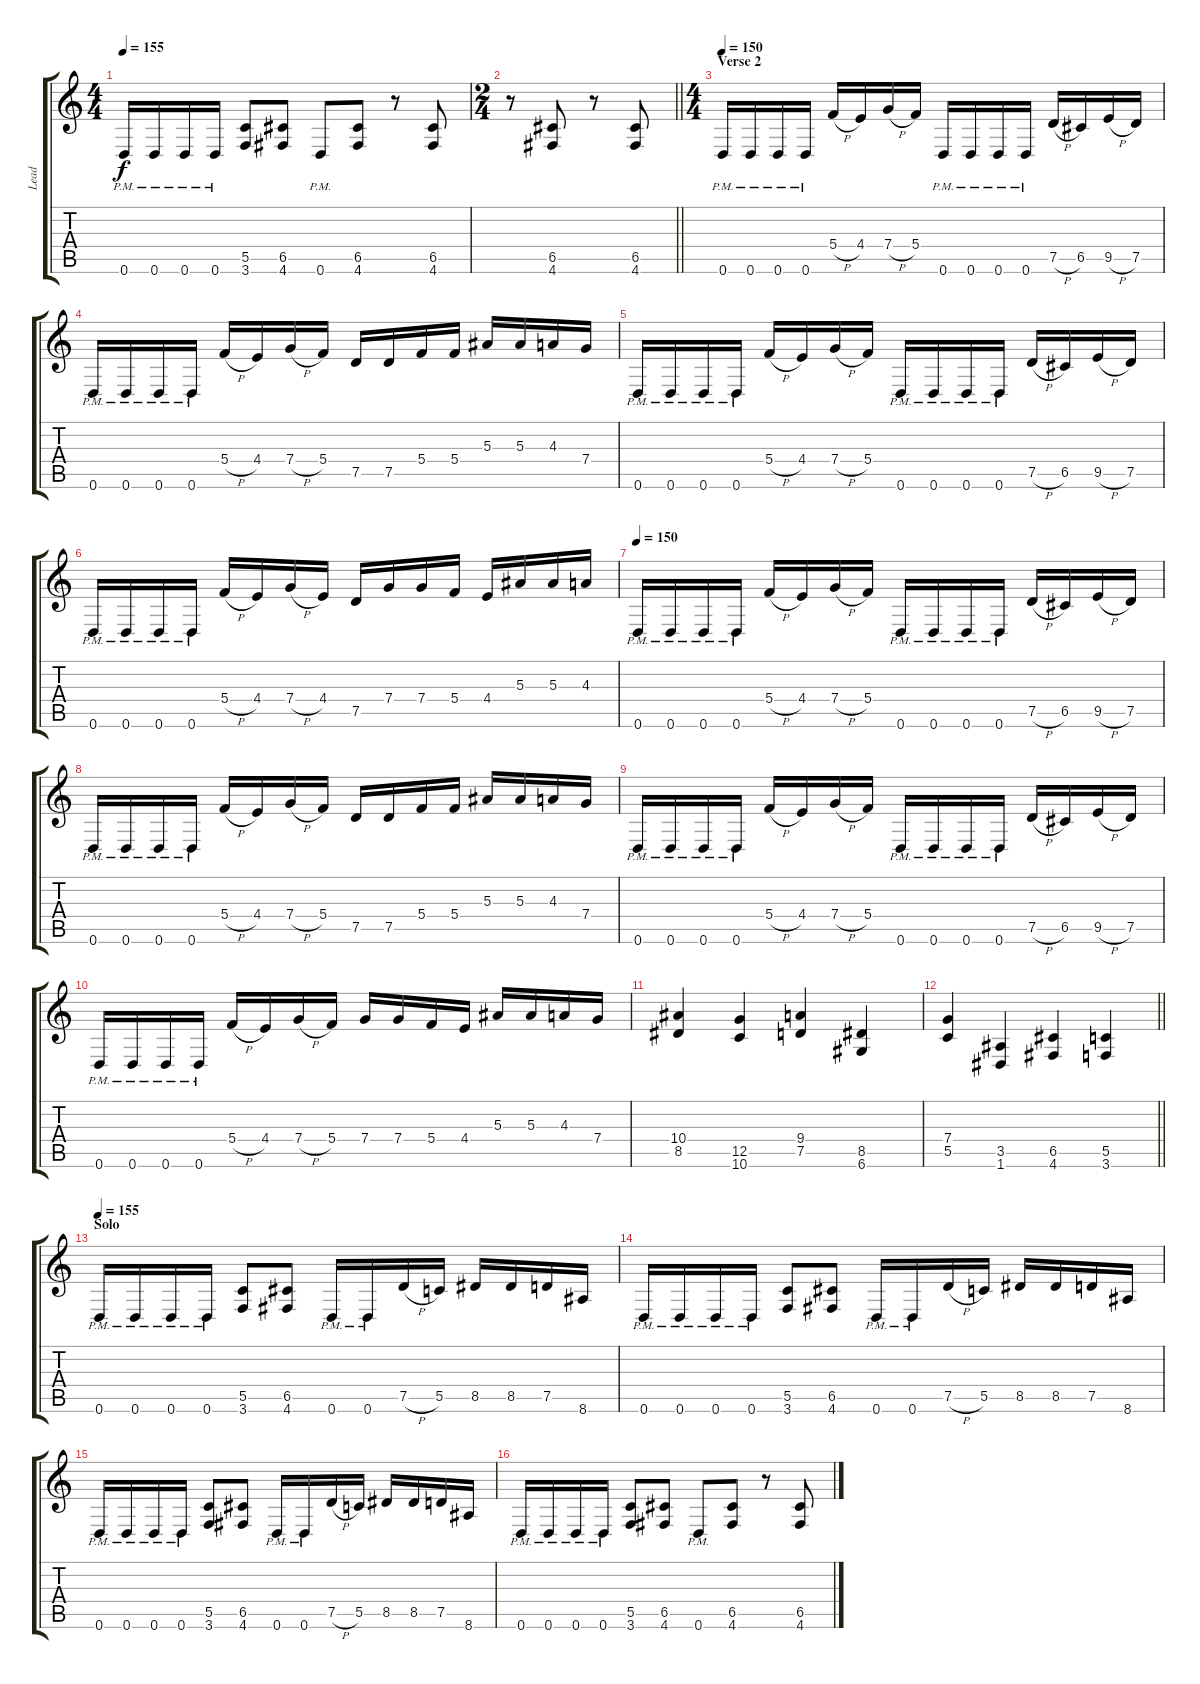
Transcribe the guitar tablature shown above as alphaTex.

\track ("Lead" "Lead") {instrument distortionguitar}
\staff {score tabs}
\tuning (D4 A3 F3 C3 G2 D2) {hide}
\ts (4 4)
\tempo 155
\clef g2
\ks c
0.6{pm}.16{dy f} 0.6{pm}.16 0.6{pm}.16 0.6{pm}.16 (5.5 3.6).8 (6.5 4.6).8 0.6{pm}.8 (6.5 4.6).8 r.8 (6.5 4.6).8 |
\ts (2 4)
\barLineRight lightlight
r.8 (6.5 4.6).8 r.8 (6.5 4.6).8 |
\ts (4 4)
\section ("" "Verse 2")
\tempo 150
0.6{pm}.16 0.6{pm}.16 0.6{pm}.16 0.6{pm}.16 5.4{h}.16 4.4.16 7.4{h}.16 5.4.16 0.6{pm}.16 0.6{pm}.16 0.6{pm}.16 0.6{pm}.16 7.5{h}.16 6.5.16 9.5{h}.16 7.5.16 |
0.6{pm}.16 0.6{pm}.16 0.6{pm}.16 0.6{pm}.16 5.4{h}.16 4.4.16 7.4{h}.16 5.4.16 7.5.16 7.5.16 5.4.16 5.4.16 5.3.16 5.3.16 4.3.16 7.4.16 |
0.6{pm}.16 0.6{pm}.16 0.6{pm}.16 0.6{pm}.16 5.4{h}.16 4.4.16 7.4{h}.16 5.4.16 0.6{pm}.16 0.6{pm}.16 0.6{pm}.16 0.6{pm}.16 7.5{h}.16 6.5.16 9.5{h}.16 7.5.16 |
0.6{pm}.16 0.6{pm}.16 0.6{pm}.16 0.6{pm}.16 5.4{h}.16 4.4.16 7.4{h}.16 4.4.16 7.5.16 7.4.16 7.4.16 5.4.16 4.4.16 5.3.16 5.3.16 4.3.16 |
\tempo 150
0.6{pm}.16 0.6{pm}.16 0.6{pm}.16 0.6{pm}.16 5.4{h}.16 4.4.16 7.4{h}.16 5.4.16 0.6{pm}.16 0.6{pm}.16 0.6{pm}.16 0.6{pm}.16 7.5{h}.16 6.5.16 9.5{h}.16 7.5.16 |
0.6{pm}.16 0.6{pm}.16 0.6{pm}.16 0.6{pm}.16 5.4{h}.16 4.4.16 7.4{h}.16 5.4.16 7.5.16 7.5.16 5.4.16 5.4.16 5.3.16 5.3.16 4.3.16 7.4.16 |
0.6{pm}.16 0.6{pm}.16 0.6{pm}.16 0.6{pm}.16 5.4{h}.16 4.4.16 7.4{h}.16 5.4.16 0.6{pm}.16 0.6{pm}.16 0.6{pm}.16 0.6{pm}.16 7.5{h}.16 6.5.16 9.5{h}.16 7.5.16 |
0.6{pm}.16 0.6{pm}.16 0.6{pm}.16 0.6{pm}.16 5.4{h}.16 4.4.16 7.4{h}.16 5.4.16 7.4.16 7.4.16 5.4.16 4.4.16 5.3.16 5.3.16 4.3.16 7.4.16 |
(10.4 8.5).4 (12.5 10.6).4 (9.4 7.5).4 (8.5 6.6).4 |
\barLineRight lightlight
(7.4 5.5).4 (3.5 1.6).4 (6.5 4.6).4 (5.5 3.6).4 |
\section ("" "Solo")
\tempo 155
0.6{pm}.16 0.6{pm}.16 0.6{pm}.16 0.6{pm}.16 (5.5 3.6).8 (6.5 4.6).8 0.6{pm}.16 0.6{pm}.16 7.5{h}.16 5.5.16 8.5.16 8.5.16 7.5.16 8.6.16 |
0.6{pm}.16 0.6{pm}.16 0.6{pm}.16 0.6{pm}.16 (5.5 3.6).8 (6.5 4.6).8 0.6{pm}.16 0.6{pm}.16 7.5{h}.16 5.5.16 8.5.16 8.5.16 7.5.16 8.6.16 |
0.6{pm}.16 0.6{pm}.16 0.6{pm}.16 0.6{pm}.16 (5.5 3.6).8 (6.5 4.6).8 0.6{pm}.16 0.6{pm}.16 7.5{h}.16 5.5.16 8.5.16 8.5.16 7.5.16 8.6.16 |
0.6{pm}.16 0.6{pm}.16 0.6{pm}.16 0.6{pm}.16 (5.5 3.6).8 (6.5 4.6).8 0.6{pm}.8 (6.5 4.6).8 r.8 (6.5 4.6).8
